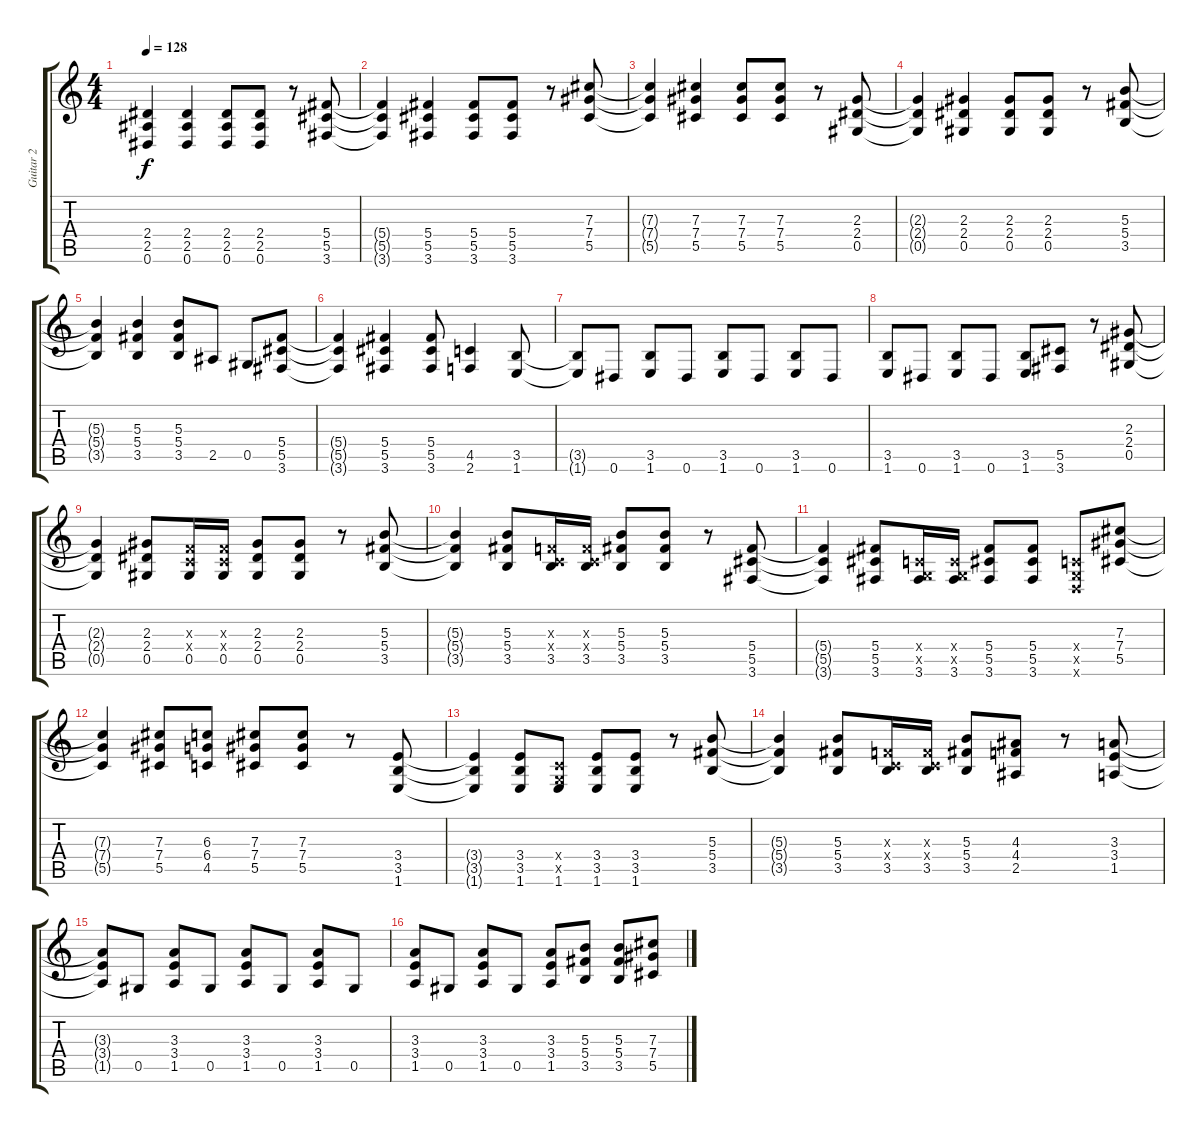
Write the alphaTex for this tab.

\track ("Guitar 2" "Guitar 2") {instrument overdrivenguitar}
\staff {score tabs}
\tuning (Eb4 Bb3 Gb3 Db3 Ab2 Eb2) {hide}
\ts (4 4)
\tempo 128
\clef g2
\ks c
(2.4{t} 2.5{t} 0.6{t}).4{dy f} (2.4 2.5 0.6).4 (2.4 2.5 0.6).8 (2.4 2.5 0.6).8 r.8 (5.4 5.5 3.6).8 |
(5.4{t} 5.5{t} 3.6{t}).4 (5.4 5.5 3.6).4 (5.4 5.5 3.6).8 (5.4 5.5 3.6).8 r.8 (7.3 7.4 5.5).8 |
(7.3{t} 7.4{t} 5.5{t}).4 (7.3 7.4 5.5).4 (7.3 7.4 5.5).8 (7.3 7.4 5.5).8 r.8 (2.3 2.4 0.5).8 |
(2.3{t} 2.4{t} 0.5{t}).4 (2.3 2.4 0.5).4 (2.3 2.4 0.5).8 (2.3 2.4 0.5).8 r.8 (5.3 5.4 3.5).8 |
(5.3{t} 5.4{t} 3.5{t}).4 (5.3 5.4 3.5).4 (5.3 5.4 3.5).8 2.5.8 0.5.8 (5.4 5.5 3.6).8 |
(5.4{t} 5.5{t} 3.6{t}).4 (5.4 5.5 3.6).4 (5.4 5.5 3.6).8 (4.5 2.6).4 (3.5 1.6).8 |
(3.5{t} 1.6{t}).8 0.6.8 (3.5 1.6).8 0.6.8 (3.5 1.6).8 0.6.8 (3.5 1.6).8 0.6.8 |
(3.5 1.6).8 0.6.8 (3.5 1.6).8 0.6.8 (3.5 1.6).8 (5.5 3.6).8 r.8 (2.3 2.4 0.5).8 |
(2.3{t} 2.4{t} 0.5{t}).4 (2.3 2.4 0.5).8 (-1.3{x} -1.4{x} 0.5).16 (-1.3{x} -1.4{x} 0.5).16 (2.3 2.4 0.5).8 (2.3 2.4 0.5).8 r.8 (5.3 5.4 3.5).8 |
(5.3{t} 5.4{t} 3.5{t}).4 (5.3 5.4 3.5).8 (-1.3{x} -1.4{x} 3.5).16 (-1.3{x} -1.4{x} 3.5).16 (5.3 5.4 3.5).8 (5.3 5.4 3.5).8 r.8 (5.4 5.5 3.6).8 |
(5.4{t} 5.5{t} 3.6{t}).4 (5.4 5.5 3.6).8 (-1.4{x} -1.5{x} 3.6).16 (-1.4{x} -1.5{x} 3.6).16 (5.4 5.5 3.6).8 (5.4 5.5 3.6).8 (-1.4{x} -1.5{x} -1.6{x}).8 (7.3 7.4 5.5).8 |
(7.3{t} 7.4{t} 5.5{t}).4 (7.3 7.4 5.5).8 (6.3 6.4 4.5).8 (7.3 7.4 5.5).8 (7.3 7.4 5.5).8 r.8 (3.4 3.5 1.6).8 |
(3.4{t} 3.5{t} 1.6{t}).4 (3.4 3.5 1.6).8 (-1.4{x} -1.5{x} 1.6).8 (3.4 3.5 1.6).8 (3.4 3.5 1.6).8 r.8 (5.3 5.4 3.5).8 |
(5.3{t} 5.4{t} 3.5{t}).4 (5.3 5.4 3.5).8 (-1.3{x} -1.4{x} 3.5).16 (-1.3{x} -1.4{x} 3.5).16 (5.3 5.4 3.5).8 (4.3 4.4 2.5).8 r.8 (3.3 3.4 1.5).8 |
(3.3{t} 3.4{t} 1.5{t}).8 0.5.8 (3.3 3.4 1.5).8 0.5.8 (3.3 3.4 1.5).8 0.5.8 (3.3 3.4 1.5).8 0.5.8 |
(3.3 3.4 1.5).8 0.5.8 (3.3 3.4 1.5).8 0.5.8 (3.3 3.4 1.5).8 (5.3 5.4 3.5).8 (5.3 5.4 3.5).8 (7.3 7.4 5.5).8
